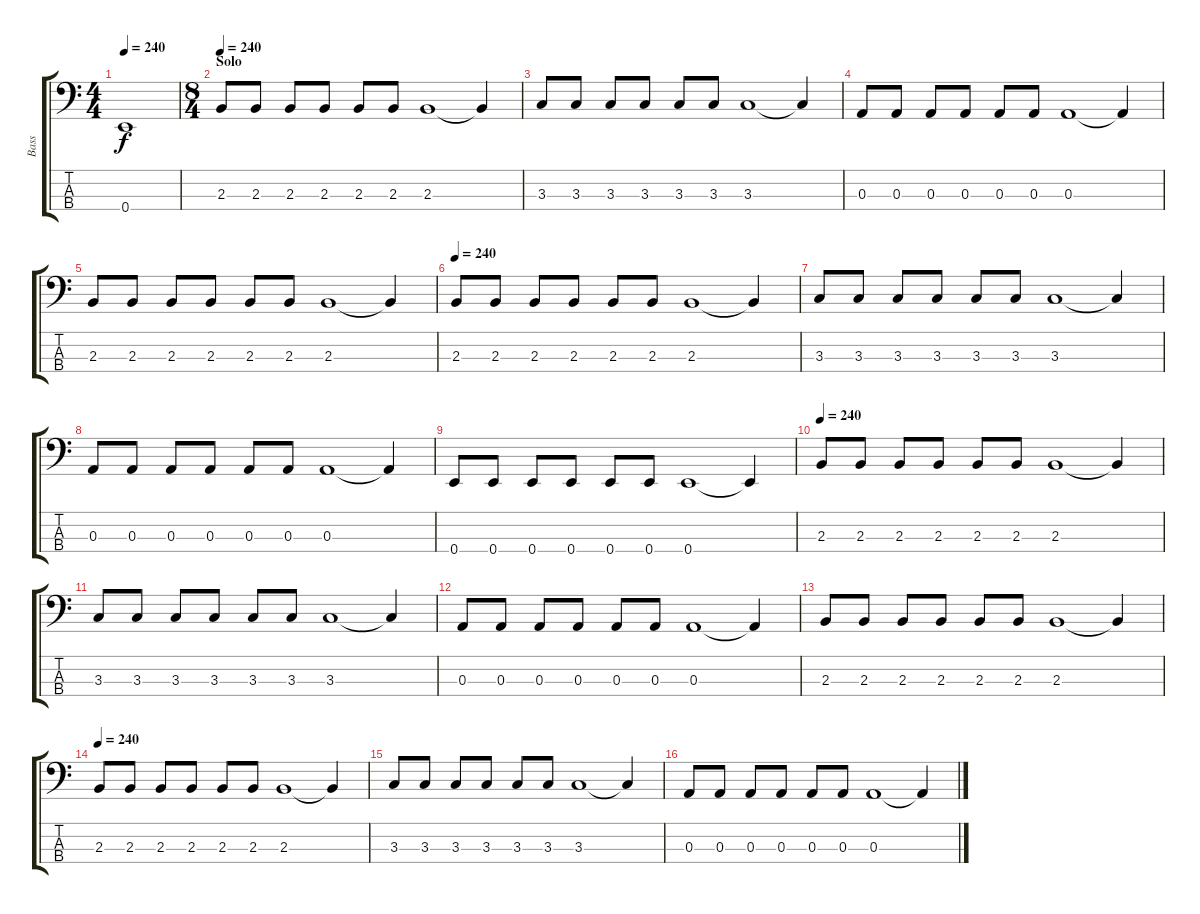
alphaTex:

\track ("Bass" "Bass") {instrument electricbassfinger}
\staff {score tabs}
\tuning (G2 D2 A1 E1) {hide}
\ts (4 4)
\tempo 240
\clef f4
\ks c
0.4{t}.1{dy f} |
\ts (8 4)
\section ("" "Solo")
\tempo 240
2.3.8 2.3.8 2.3.8 2.3.8 2.3.8 2.3.8 2.3.1 2.3{t}.4 |
3.3.8 3.3.8 3.3.8 3.3.8 3.3.8 3.3.8 3.3.1 3.3{t}.4 |
0.3.8 0.3.8 0.3.8 0.3.8 0.3.8 0.3.8 0.3.1 0.3{t}.4 |
2.3.8 2.3.8 2.3.8 2.3.8 2.3.8 2.3.8 2.3.1 2.3{t}.4 |
\tempo 240
2.3.8 2.3.8 2.3.8 2.3.8 2.3.8 2.3.8 2.3.1 2.3{t}.4 |
3.3.8 3.3.8 3.3.8 3.3.8 3.3.8 3.3.8 3.3.1 3.3{t}.4 |
0.3.8 0.3.8 0.3.8 0.3.8 0.3.8 0.3.8 0.3.1 0.3{t}.4 |
0.4.8 0.4.8 0.4.8 0.4.8 0.4.8 0.4.8 0.4.1 0.4{t}.4 |
\tempo 240
2.3.8 2.3.8 2.3.8 2.3.8 2.3.8 2.3.8 2.3.1 2.3{t}.4 |
3.3.8 3.3.8 3.3.8 3.3.8 3.3.8 3.3.8 3.3.1 3.3{t}.4 |
0.3.8 0.3.8 0.3.8 0.3.8 0.3.8 0.3.8 0.3.1 0.3{t}.4 |
2.3.8 2.3.8 2.3.8 2.3.8 2.3.8 2.3.8 2.3.1 2.3{t}.4 |
\tempo 240
2.3.8 2.3.8 2.3.8 2.3.8 2.3.8 2.3.8 2.3.1 2.3{t}.4 |
3.3.8 3.3.8 3.3.8 3.3.8 3.3.8 3.3.8 3.3.1 3.3{t}.4 |
0.3.8 0.3.8 0.3.8 0.3.8 0.3.8 0.3.8 0.3.1 0.3{t}.4
